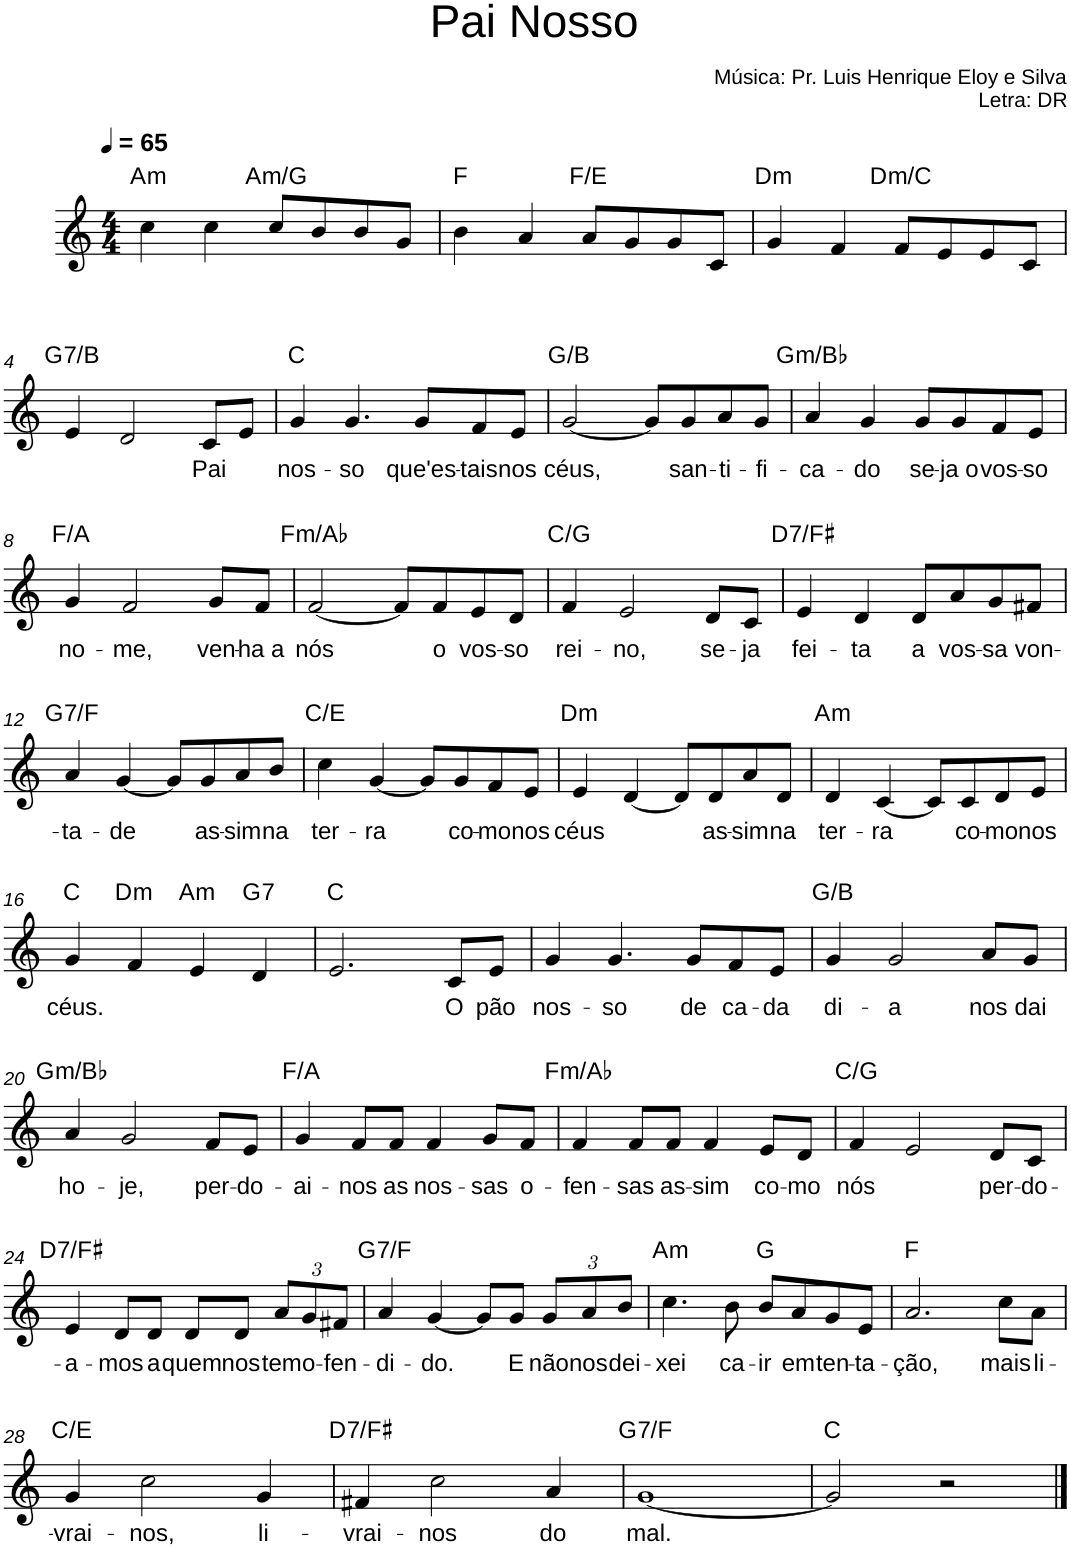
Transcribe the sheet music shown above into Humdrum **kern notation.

**kern	**text	**harte
*part1	*part1	*part1
*staff1	*staff1	*
*I"Piano	*	*
*I'Pno.	*	*
*stria5	*	*
*clefG2	*	*
*k[]	*	*
*M4/4	*	*
*MM65	*	*
=1	=1	=1
!	!	!LO:H:kt=m
4cc\	.	A:min
4cc\	.	.
!	!	!LO:H:kt=m
8cc/L	.	A:min/b7
8b/	.	.
8b/	.	.
8g/J	.	.
=2	=2	=2
4b\	.	F:maj
4a/	.	.
8a/L	.	F:maj/7
8g/	.	.
8g/	.	.
8c/J	.	.
=3	=3	=3
!	!	!LO:H:kt=m
4g/	.	D:min
4f/	.	.
!	!	!LO:H:kt=m
8f/L	.	D:min/b7
8e/	.	.
8e/	.	.
8c/J	.	.
!!LO:LB:g=z
=4	=4	=4
!	!	!LO:H:kt=7
4e/	.	G:7/3
2d/	.	.
!	!LO:LY:b	!
8c/L	Pai	.
8e/J	.	.
=5	=5	=5
!	!LO:LY:b	!
4g/	nos-	C:maj
!	!LO:LY:b	!
4.g/	-so	.
!	!LO:LY:b	!
8g/L	que'es-	.
!	!LO:LY:b	!
8f/	-tais	.
!	!LO:LY:b	!
8e/J	nos	.
=6	=6	=6
!	!LO:LY:b	!
[2g/	céus,	G:maj/3
8g/L]	.	.
!	!LO:LY:b	!
8g/	san-	.
!	!LO:LY:b	!
8a/	-ti-	.
!	!LO:LY:b	!
8g/J	-fi-	.
=7	=7	=7
!	!LO:LY:b	!LO:H:kt=m
4a/	-ca-	G:min/b3
!	!LO:LY:b	!
4g/	-do	.
!	!LO:LY:b	!
8g/L	se-	.
!	!LO:LY:b	!
8g/	-ja o	.
!	!LO:LY:b	!
8f/	vos-	.
!	!LO:LY:b	!
8e/J	-so	.
!!LO:LB:g=z
=8	=8	=8
!	!LO:LY:b	!
4g/	no-	F:maj/3
!	!LO:LY:b	!
2f/	-me,	.
!	!LO:LY:b	!
8g/L	ven-	.
!	!LO:LY:b	!
8f/J	-ha a	.
=9	=9	=9
!	!LO:LY:b	!LO:H:kt=m
[2f/	nós	F:min/b3
8f/L]	.	.
!	!LO:LY:b	!
8f/	o	.
!	!LO:LY:b	!
8e/	vos-	.
!	!LO:LY:b	!
8d/J	-so	.
=10	=10	=10
!	!LO:LY:b	!
4f/	rei-	C:maj/5
!	!LO:LY:b	!
2e/	-no,	.
!	!LO:LY:b	!
8d/L	se-	.
!	!LO:LY:b	!
8c/J	-ja	.
=11	=11	=11
!	!LO:LY:b	!LO:H:kt=7
4e/	fei-	D:7/3
!	!LO:LY:b	!
4d/	-ta	.
!	!LO:LY:b	!
8d/L	a	.
!	!LO:LY:b	!
8a/	vos-	.
!	!LO:LY:b	!
8g/	-sa	.
!	!LO:LY:b	!
8f#X/J	von-	.
!!LO:LB:g=z
=12	=12	=12
!	!LO:LY:b	!LO:H:kt=7
4a/	-ta-	G:7/b7
!	!LO:LY:b	!
[4g/	-de	.
8g/L]	.	.
!	!LO:LY:b	!
8g/	as-	.
!	!LO:LY:b	!
8a/	-sim	.
!	!LO:LY:b	!
8b/J	na	.
=13	=13	=13
!	!LO:LY:b	!
4cc\	ter-	C:maj/3
!	!LO:LY:b	!
[4g/	-ra	.
8g/L]	.	.
!	!LO:LY:b	!
8g/	co-	.
!	!LO:LY:b	!
8f/	-mo	.
!	!LO:LY:b	!
8e/J	nos	.
=14	=14	=14
!	!LO:LY:b	!LO:H:kt=m
4e/	céus	D:min
[4d/	.	.
8d/L]	.	.
!	!LO:LY:b	!
8d/	as-	.
!	!LO:LY:b	!
8a/	-sim	.
!	!LO:LY:b	!
8d/J	na	.
=15	=15	=15
!	!LO:LY:b	!LO:H:kt=m
4d/	ter-	A:min
!	!LO:LY:b	!
[4c/	-ra	.
8c/L]	.	.
!	!LO:LY:b	!
8c/	co-	.
!	!LO:LY:b	!
8d/	-mo	.
!	!LO:LY:b	!
8e/J	nos	.
!!LO:LB:g=z
=16	=16	=16
!	!LO:LY:b	!
4g/	céus.	C:maj
!	!	!LO:H:kt=m
4f/	.	D:min
!	!	!LO:H:kt=m
4e/	.	A:min
!	!	!LO:H:kt=7
4d/	.	G:7
=17	=17	=17
2.e/	.	C:maj
!	!LO:LY:b	!
8c/L	O	.
!	!LO:LY:b	!
8e/J	pão	.
=18	=18	=18
!	!LO:LY:b	!
4g/	nos-	.
!	!LO:LY:b	!
4.g/	-so	.
!	!LO:LY:b	!
8g/L	de	.
!	!LO:LY:b	!
8f/	ca-	.
!	!LO:LY:b	!
8e/J	-da	.
=19	=19	=19
!	!LO:LY:b	!
4g/	di-	G:maj/3
!	!LO:LY:b	!
2g/	-a	.
!	!LO:LY:b	!
8a/L	nos	.
!	!LO:LY:b	!
8g/J	dai	.
!!LO:LB:g=z
=20	=20	=20
!	!LO:LY:b	!LO:H:kt=m
4a/	ho-	G:min/b3
!	!LO:LY:b	!
2g/	-je,	.
!	!LO:LY:b	!
8f/L	per-	.
!	!LO:LY:b	!
8e/J	-do-	.
=21	=21	=21
!	!LO:LY:b	!
4g/	-ai-	F:maj/3
!	!LO:LY:b	!
8f/L	-nos	.
!	!LO:LY:b	!
8f/J	as	.
!	!LO:LY:b	!
4f/	nos-	.
!	!LO:LY:b	!
8g/L	-sas	.
!	!LO:LY:b	!
8f/J	o-	.
=22	=22	=22
!	!LO:LY:b	!LO:H:kt=m
4f/	-fen-	F:min/b3
!	!LO:LY:b	!
8f/L	-sas	.
!	!LO:LY:b	!
8f/J	as-	.
!	!LO:LY:b	!
4f/	-sim	.
!	!LO:LY:b	!
8e/L	co-	.
!	!LO:LY:b	!
8d/J	-mo	.
=23	=23	=23
!	!LO:LY:b	!
4f/	nós	C:maj/5
2e/	.	.
!	!LO:LY:b	!
8d/L	per-	.
!	!LO:LY:b	!
8c/J	-do-	.
!!LO:LB:g=z
=24	=24	=24
!	!LO:LY:b	!LO:H:kt=7
4e/	-a-	D:7/3
!	!LO:LY:b	!
8d/L	-mos	.
!	!LO:LY:b	!
8d/J	a	.
!	!LO:LY:b	!
8d/L	quem	.
!	!LO:LY:b	!
8d/J	nos	.
*Xbrackettup	*	*
!	!LO:LY:b	!
12a/L	tem	.
!	!LO:LY:b	!
12g/	o-	.
!	!LO:LY:b	!
12f#X/J	-fen-	.
=25	=25	=25
!	!LO:LY:b	!LO:H:kt=7
4a/	-di-	G:7/b7
!	!LO:LY:b	!
[4g/	-do.	.
8g/L]	.	.
!	!LO:LY:b	!
8g/J	E	.
!	!LO:LY:b	!
12g/L	não	.
!	!LO:LY:b	!
12a/	nos	.
!	!LO:LY:b	!
12b/J	dei-	.
=26	=26	=26
!	!LO:LY:b	!LO:H:kt=m
4.cc\	-xei	A:min
!	!LO:LY:b	!
8b\	ca-	.
!	!LO:LY:b	!
8b/L	-ir	G:maj
!	!LO:LY:b	!
8a/	em	.
!	!LO:LY:b	!
8g/	ten-	.
!	!LO:LY:b	!
8e/J	-ta-	.
=27	=27	=27
!	!LO:LY:b	!
2.a/	-ção,	F:maj
!	!LO:LY:b	!
8cc\L	mais	.
!	!LO:LY:b	!
8a\J	li-	.
!!LO:LB:g=z
=28	=28	=28
!	!LO:LY:b	!
4g/	-vrai-	C:maj/3
!	!LO:LY:b	!
2cc\	-nos,	.
!	!LO:LY:b	!
4g/	li-	.
=29	=29	=29
!	!LO:LY:b	!LO:H:kt=7
4f#X/	-vrai-	D:7/3
!	!LO:LY:b	!
2cc\	-nos	.
!	!LO:LY:b	!
4a/	do	.
=30	=30	=30
!	!LO:LY:b	!LO:H:kt=7
[1g	mal.	G:7/b7
=31	=31	=31
2g/]	.	C:maj
2r	.	.
==	==	==
*-	*-	*-
